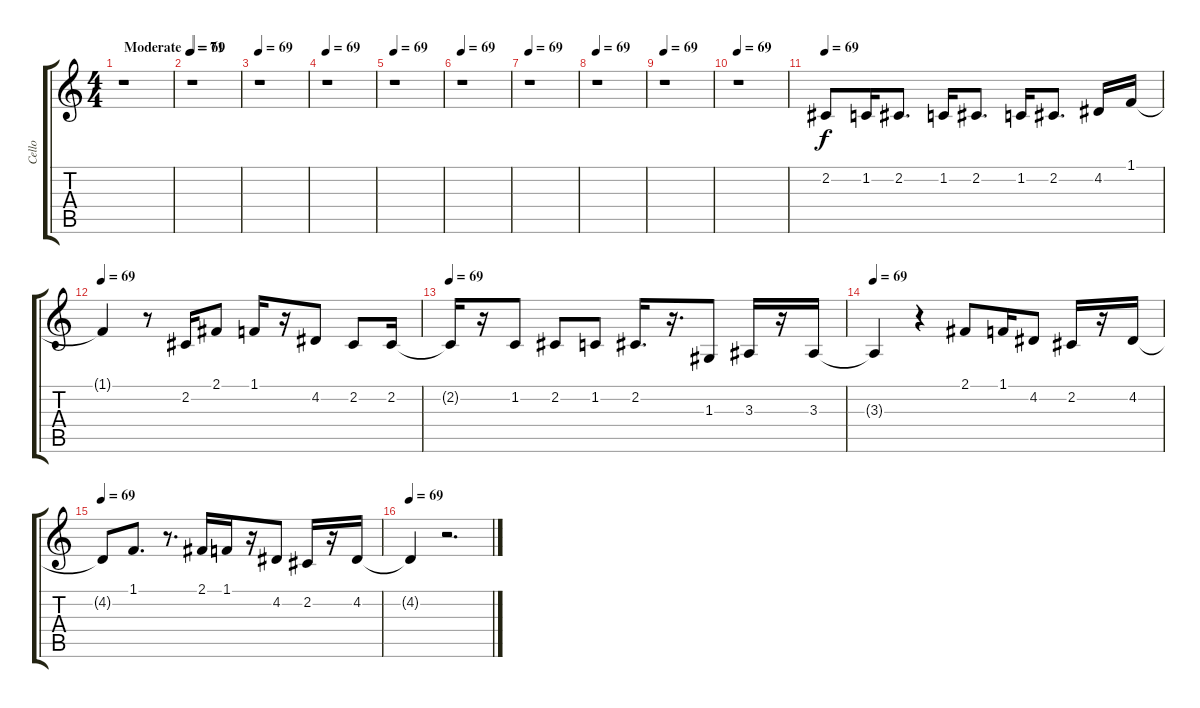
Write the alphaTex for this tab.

\track ("Cello" "Cello") {instrument cello}
\staff {score tabs}
\tuning (E4 B3 G3 D3 A2 E2) {hide}
\ts (4 4)
\tempo (71 "Moderate")
\clef g2
\ks c
r.1{dy f instrument cello} |
\tempo 69
r.1 |
\tempo 69
r.1 |
\tempo 69
r.1 |
\tempo 69
r.1 |
\tempo 69
r.1 |
\tempo 69
r.1 |
\tempo 69
r.1 |
\tempo 69
r.1 |
\tempo 69
r.1 |
\tempo 69
2.2.8 1.2.16 2.2.8{d} 1.2.16 2.2.8{d} 1.2.16 2.2.8{d} 4.2.16 1.1.16 |
\tempo 69
1.1{t}.4 r.8 2.2.16 2.1.8 1.1.16 r.16 4.2.8 2.2.8 2.2.16 |
\tempo 69
2.2{t}.16 r.16 1.2.8 2.2.8 1.2.8 2.2.16{d} r.16{d} 1.3.8 3.3.16 r.16 3.3.16 |
\tempo 69
3.3{t}.4 r.4 2.1.8 1.1.16 4.2.8 2.2.16 r.16 4.2.16 |
\tempo 69
4.2{t}.8 1.1.8{d} r.8{d} 2.1.16 1.1.16 r.16 4.2.8 2.2.16 r.16 4.2.16 |
\tempo 69
4.2{t}.4 r.2{d}
